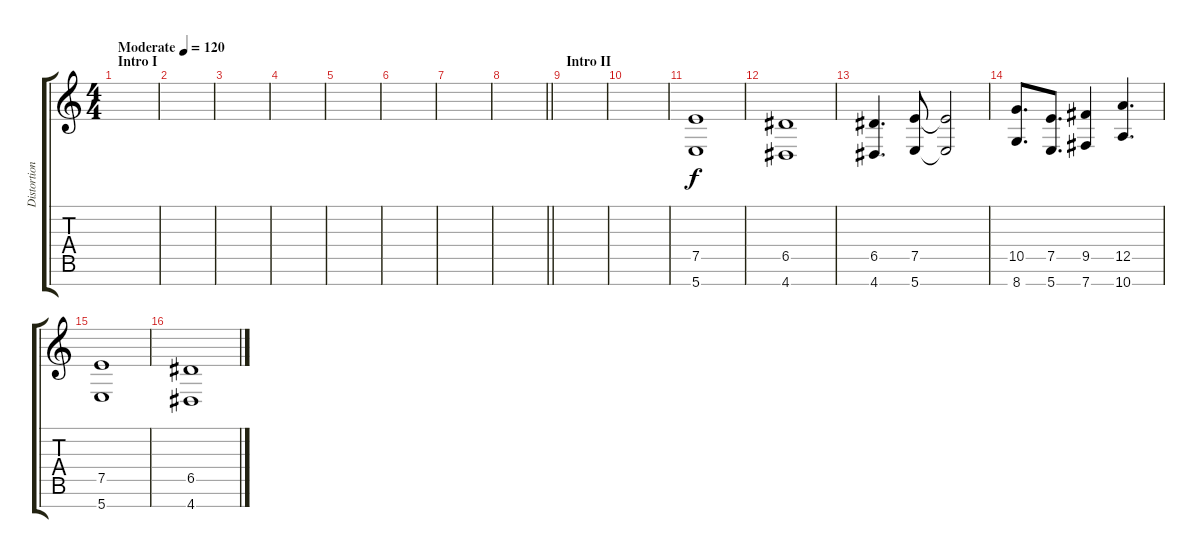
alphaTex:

\track ("Distortion Guitar I" "Distortion") {instrument distortionguitar}
\staff {score tabs}
\tuning (E4 B3 G3 D3 A2 E2 B1) {hide}
\ts (4 4)
\section ("" "Intro I")
\tempo (120 "Moderate")
\clef g2
\ks c
|
|
|
|
|
|
|
\barLineRight lightlight
|
\section ("" "Intro II")
|
|
(7.5 5.7).1 |
(6.5 4.7).1 |
(6.5 4.7).4{d} (7.5 5.7).8 (7.5{t} 5.7{t}).2 |
(10.5 8.7).8{d} (7.5 5.7).8{d} (9.5 7.7).4 (12.5 10.7).4{d} |
(7.5 5.7).1 |
(6.5 4.7).1
